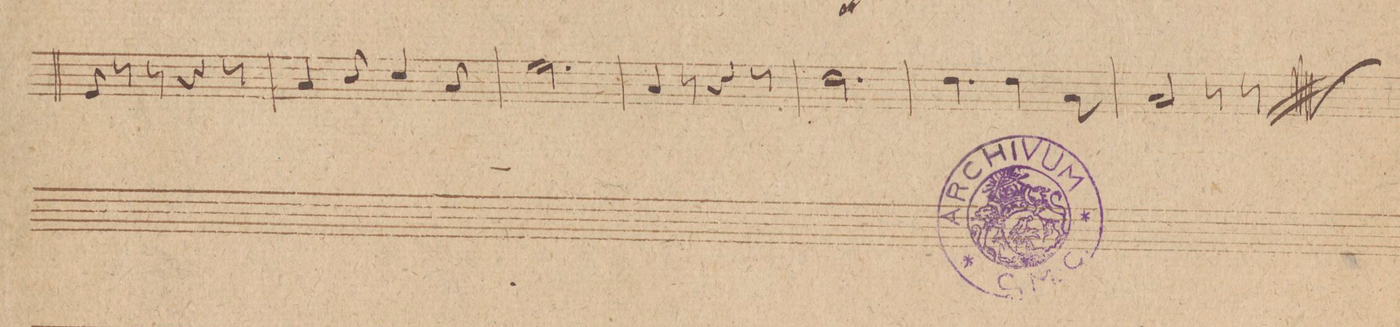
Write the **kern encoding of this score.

**kern	**dynam
*I"Baſso.	*
*clefF4	*
*k[]	*
*M6/8	*
8GG/	.
8r	.
8r	.
4r	.
8r	.
=79	=79
4C/	.
8D/	.
4E/	.
8C/	.
=80	=80
*2\right	*
2.G\	.
=81	=81
4C/	.
8r	.
4r	.
8r	.
=82	=82
2.F\	.
=83	=83
4.F\	.
4F\	.
8C\	.
=84	=84
2C/	.
8r	.
8r	.
==	==
*-	*-
